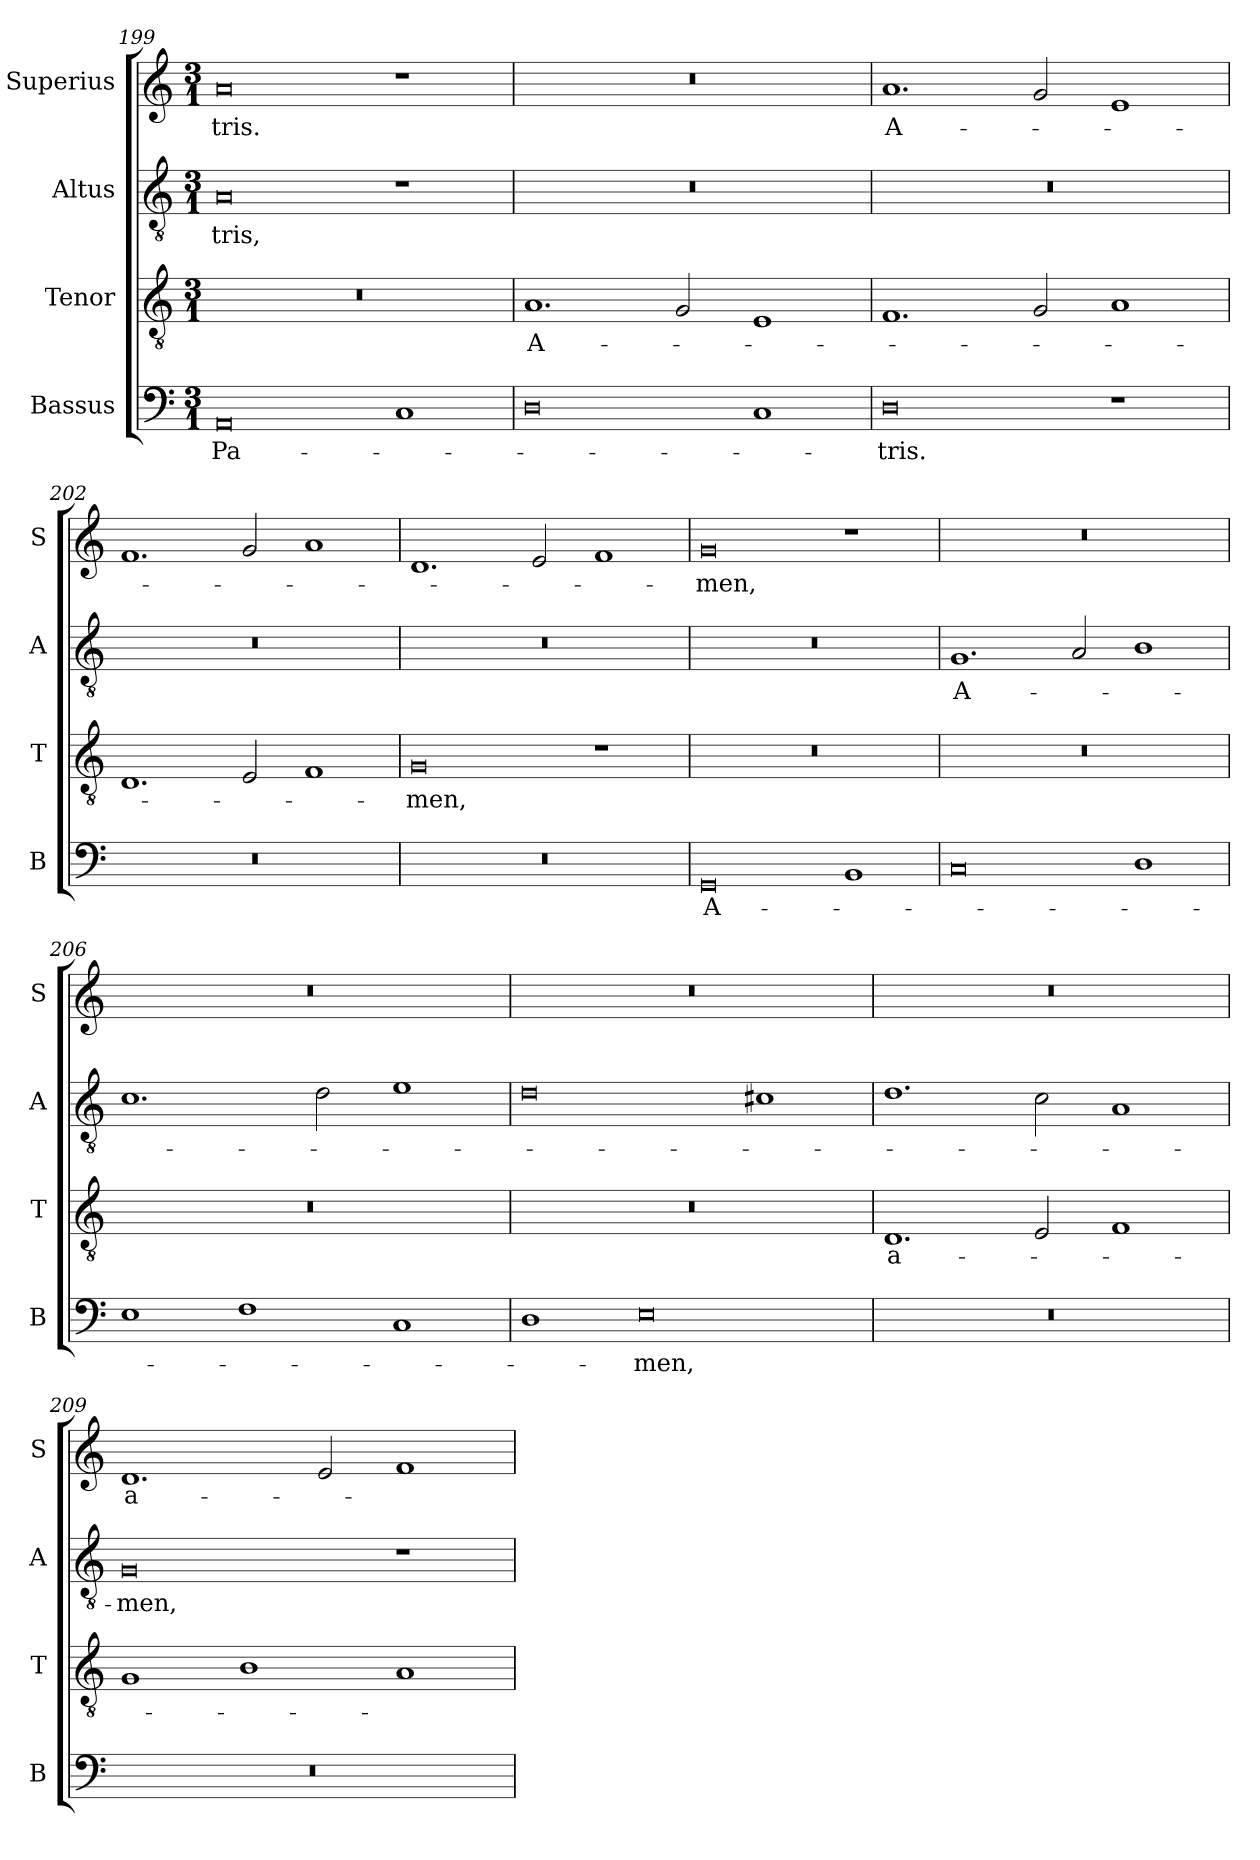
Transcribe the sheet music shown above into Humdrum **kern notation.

**kern	**text	**kern	**text	**kern	**text	**kern	**text
*part4	*part4	*part3	*part3	*part2	*part2	*part1	*part1
*staff4	*staff4	*staff3	*staff3	*staff2	*staff2	*staff1	*staff1
*I"Bassus	*	*I"Tenor	*	*I"Altus	*	*I"Superius	*
*I'B	*	*I'T	*	*I'A	*	*I'S	*
*clefF4	*	*clefGv2	*	*clefGv2	*	*clefG2	*
*k[]	*	*k[]	*	*k[]	*	*k[]	*
*M3/1	*	*M3/1	*	*M3/1	*	*M3/1	*
=199	=199	=199	=199	=199	=199	=199	=199
0AA	Pa-	0.r	.	0A	-tris,	0a	-tris.
1C	.	.	.	1r	.	1r	.
=200	=200	=200	=200	=200	=200	=200	=200
!	!	!	!LO:LY:i	!	!	!	!
0D	.	1.A	A-	0.r	.	0.r	.
.	.	2G	.	.	.	.	.
1C	.	1E	.	.	.	.	.
=201	=201	=201	=201	=201	=201	=201	=201
0D	-tris.	1.F	.	0.r	.	1.a	A-
.	.	2G	.	.	.	2g	.
1r	.	1A	.	.	.	1e	.
=202	=202	=202	=202	=202	=202	=202	=202
0.r	.	1.D	.	0.r	.	1.f	.
.	.	2E	.	.	.	2g	.
.	.	1F	.	.	.	1a	.
=203	=203	=203	=203	=203	=203	=203	=203
!	!	!	!LO:LY:i	!	!	!	!
0.r	.	0G	-men,	0.r	.	1.d	.
.	.	.	.	.	.	2e	.
.	.	1r	.	.	.	1f	.
=204	=204	=204	=204	=204	=204	=204	=204
!	!	!	!	!	!	!	!LO:LY:i
0GG	A-	0.r	.	0.r	.	0g	-men,
1BB	.	.	.	.	.	1r	.
=205	=205	=205	=205	=205	=205	=205	=205
0C	.	0.r	.	1.G	A-	0.r	.
.	.	.	.	2A	.	.	.
1D	.	.	.	1B	.	.	.
=206	=206	=206	=206	=206	=206	=206	=206
1E	.	0.r	.	1.c	.	0.r	.
1F	.	.	.	.	.	.	.
.	.	.	.	2d	.	.	.
1C	.	.	.	1e	.	.	.
=207	=207	=207	=207	=207	=207	=207	=207
1D	.	0.r	.	0d	.	0.r	.
!	!LO:LY:i	!	!	!	!	!	!
0E	-men,	.	.	.	.	.	.
.	.	.	.	1c#X	.	.	.
=208	=208	=208	=208	=208	=208	=208	=208
0.r	.	1.D	a-	1.d	.	0.r	.
.	.	2E	.	2c	.	.	.
.	.	1F	.	1A	.	.	.
=209	=209	=209	=209	=209	=209	=209	=209
!	!	!	!	!	!LO:LY:i	!	!LO:LY:i
0.r	.	1G	.	0G	-men,	1.d	a-
.	.	1B	.	.	.	.	.
.	.	.	.	.	.	2e	.
.	.	1A	.	1r	.	1f	.
=	=	=	=	=	=	=	=
*-	*-	*-	*-	*-	*-	*-	*-
